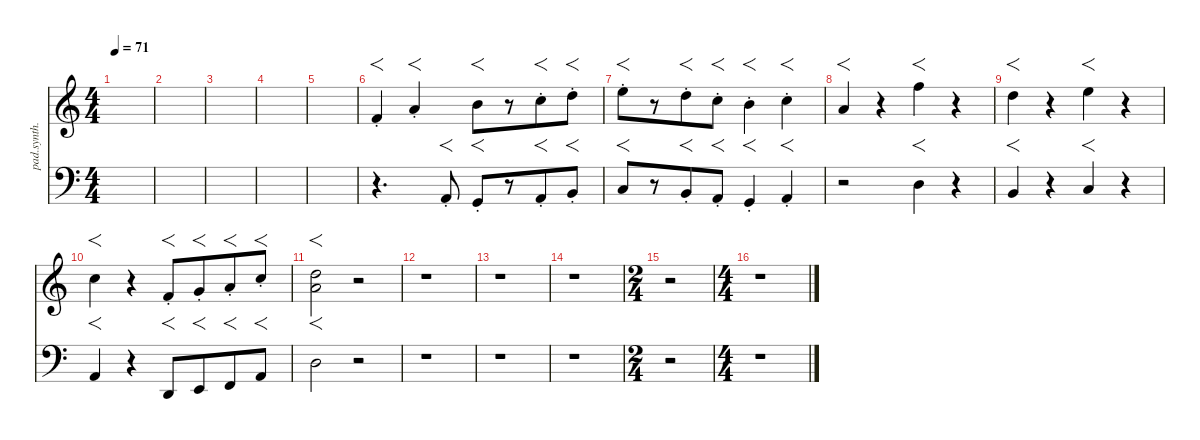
\defaultSystemsLayout 4
\hideDynamics
\bracketExtendMode nobrackets
\track ("E.Piano Vol Pedal" "pad.synth.") {instrument pad2warm}
\staff {score}
\tuning (E4 B3 G3 D3 A2 E2)
\ts (4 4)
\tempo 71
\clef g2
\ks c
|
|
|
|
|
1.1{st}.4{f} 5.1{st}.4{f} 7.1.8{f beam merge} r.8{beam merge} 8.1{st}.8{f} 10.1{st}.8{f} |
12.1{st}.8{f beam merge} r.8{beam merge} 10.1{st}.8{f} 8.1{st}.8{f} 7.1{st}.4{f} 8.1{st}.4{f} |
5.1.4{f} r.4 13.1.4{f} r.4 |
10.1.4{f} r.4 12.1.4{f} r.4 |
\scale
0.210425 8.1.4{f} r.4 1.1{st}.8{f beam merge} 3.1{st}.8{f beam merge} 5.1{st}.8{f beam merge} 8.1{st}.8{f} |
\scale
0.129798 (10.1 5.1).2{f} r.2 |
\scale
0.0534127 r.1 |
\scale
0.0593727 r.1 |
\scale
0.0541576 r.1 |
\ts (2 4)
\beaming (8 2 2)
\scale
0.0990877 r.2 |
\ts (4 4)
\beaming (8 2 2 2 2)
\scale
0.0707778 r.1
\staff {score}
\tuning (G2 D2 A1 E1 B0)
\clef f4
\ottava regular
\simile none
\ks c
|
|
|
|
|
r.4{d} 2.1{st}.8{f} 0.1{st}.8{f beam merge} r.8{beam merge} 2.1{st}.8{f} 4.1{st}.8{f} |
5.1.8{f beam merge} r.8{beam merge} 4.1{st}.8{f} 2.1{st}.8{f} 0.1{st}.4{f} 2.1{st}.4{f} |
r.2 7.1.4{f} r.4 |
4.1.4{f} r.4 5.1.4{f} r.4 |
\scale
0.210425 2.1.4{f} r.4 -5.1.8{f} -3.1.8{f beam merge} -2.1.8{f} 2.1.8{f} |
\scale
0.129798 7.1.2{f} r.2 |
\scale
0.0534127 r.1 |
\scale
0.0593727 r.1 |
\scale
0.0541576 r.1 |
\scale
0.0990877 r.2 |
\scale
0.0707778 r.1
